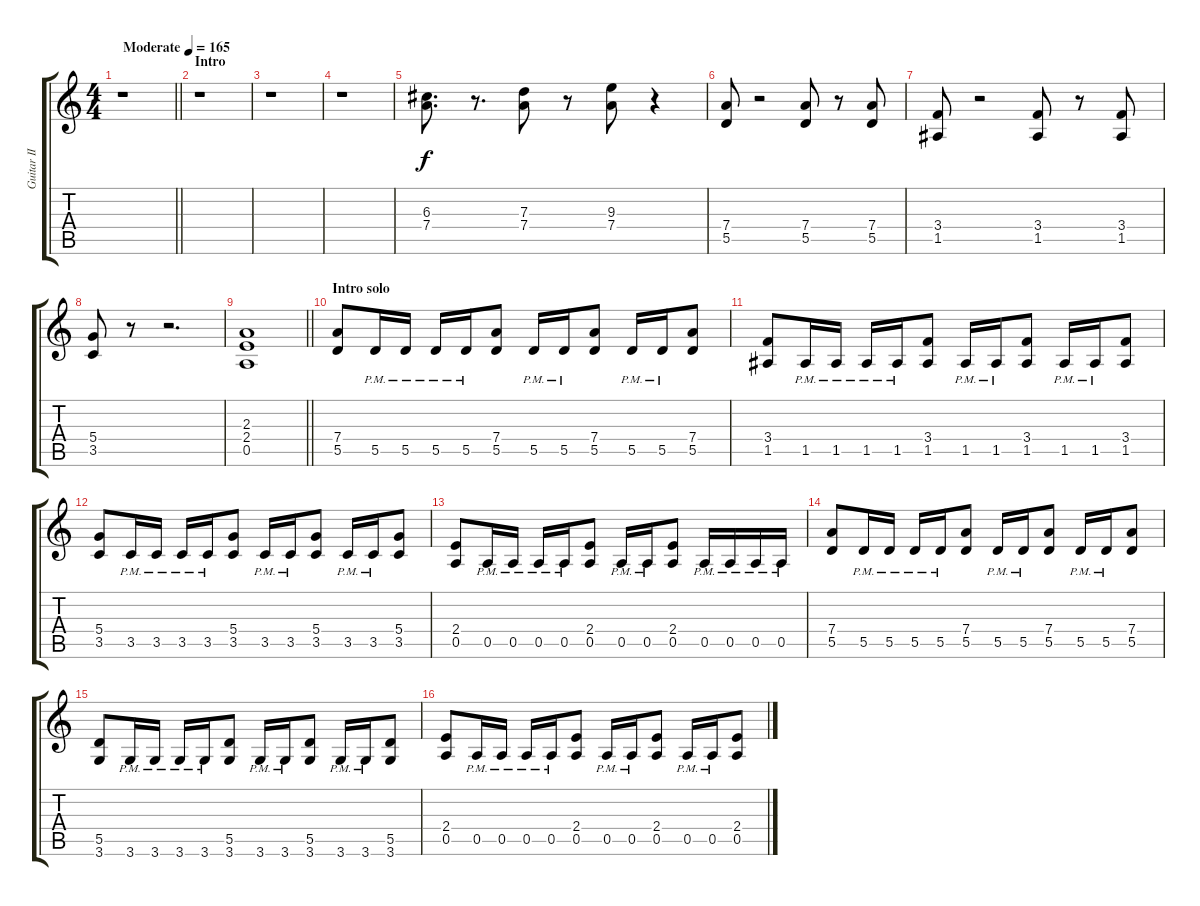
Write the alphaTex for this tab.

\track ("Guitar II" "Guitar II") {instrument overdrivenguitar}
\staff {score tabs}
\tuning (E4 B3 G3 D3 A2 E2) {hide}
\ts (4 4)
\tempo (165 "Moderate")
\clef g2
\barLineRight lightlight
\ks c
r.1{dy f instrument overdrivenguitar} |
\section ("" "Intro")
r.1 |
r.1 |
r.1 |
(6.3 7.4).8{d} r.8{d} (7.3 7.4).8 r.8 (9.3 7.4).8 r.4 |
(7.4 5.5).8 r.2 (7.4 5.5).8 r.8 (7.4 5.5).8 |
(3.4 1.5).8 r.2 (3.4 1.5).8 r.8 (3.4 1.5).8 |
(5.4 3.5).8 r.8 r.2{d} |
\barLineRight lightlight
(2.3 2.4 0.5).1 |
\section ("" "Intro solo")
(7.4 5.5).8 5.5{pm}.16 5.5{pm}.16 5.5{pm}.16 5.5{pm}.16 (7.4 5.5).8 5.5{pm}.16 5.5{pm}.16 (7.4 5.5).8 5.5{pm}.16 5.5{pm}.16 (7.4 5.5).8 |
(3.4 1.5).8 1.5{pm}.16 1.5{pm}.16 1.5{pm}.16 1.5{pm}.16 (3.4 1.5).8 1.5{pm}.16 1.5{pm}.16 (3.4 1.5).8 1.5{pm}.16 1.5{pm}.16 (3.4 1.5).8 |
(5.4 3.5).8 3.5{pm}.16 3.5{pm}.16 3.5{pm}.16 3.5{pm}.16 (5.4 3.5).8 3.5{pm}.16 3.5{pm}.16 (5.4 3.5).8 3.5{pm}.16 3.5{pm}.16 (5.4 3.5).8 |
(2.4 0.5).8 0.5{pm}.16 0.5{pm}.16 0.5{pm}.16 0.5{pm}.16 (2.4 0.5).8 0.5{pm}.16 0.5{pm}.16 (2.4 0.5).8 0.5{pm}.16 0.5{pm}.16 0.5{pm}.16 0.5{pm}.16 |
(7.4 5.5).8 5.5{pm}.16 5.5{pm}.16 5.5{pm}.16 5.5{pm}.16 (7.4 5.5).8 5.5{pm}.16 5.5{pm}.16 (7.4 5.5).8 5.5{pm}.16 5.5{pm}.16 (7.4 5.5).8 |
(5.5 3.6).8 3.6{pm}.16 3.6{pm}.16 3.6{pm}.16 3.6{pm}.16 (5.5 3.6).8 3.6{pm}.16 3.6{pm}.16 (5.5 3.6).8 3.6{pm}.16 3.6{pm}.16 (5.5 3.6).8 |
(2.4 0.5).8 0.5{pm}.16 0.5{pm}.16 0.5{pm}.16 0.5{pm}.16 (2.4 0.5).8 0.5{pm}.16 0.5{pm}.16 (2.4 0.5).8 0.5{pm}.16 0.5{pm}.16 (2.4 0.5).8
